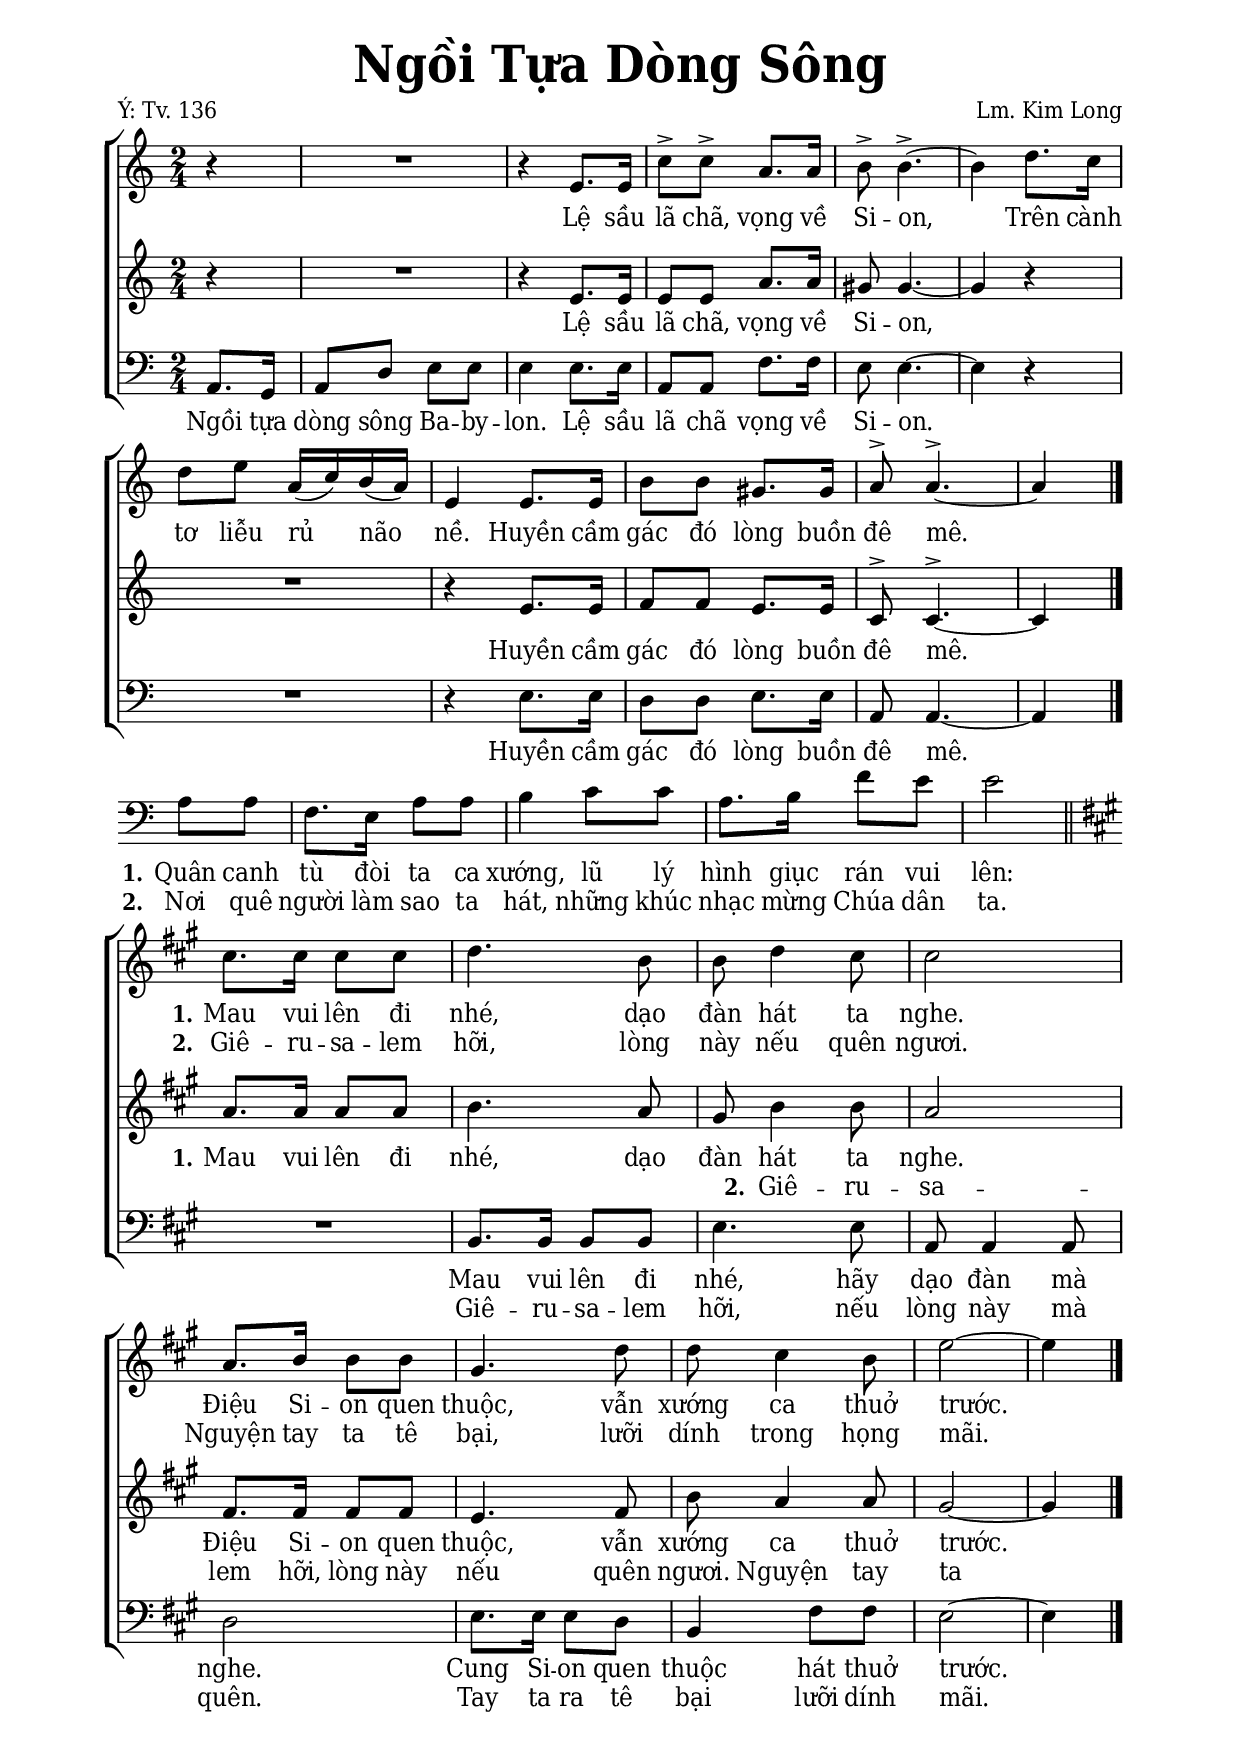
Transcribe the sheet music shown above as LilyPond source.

% Cài đặt chung\
\version "2.22.1"
\include "english.ly"

\header {
  title = \markup { \fontsize #3 "Ngồi Tựa Dòng Sông" }
  poet = "Ý: Tv. 136"
  composer = "Lm. Kim Long"
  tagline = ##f
}

% Nhạc phiên khúc
nhacPhienKhucSopMot = \relative c' {
  \set Staff.printKeyCancellation = ##f
  \partial 4 r4 |
  R2
  r4 e8. e16 |
  c'8 ^> c ^> a8. a16 |
  b8 ^> b4. ^> ~ |
  b4 d8. c16 |
  d8 e a,16 (c) b (a) |
  e4 e8. e16 |
  b'8 b gs8. gs16 |
  a8 ^> a4. ^> ~ |
  a4 \bar "|." \break
  r |
  R2*4
  
  \key a \major
  cs8. cs16 cs8 cs |
  d4. b8 |
  b d4 cs8 |
  cs2 |
  a8. b16 b8 b |
  gs4. d'8 |
  d cs4 b8 |
  e2 ~ |
  e4 \bar "|."
}

nhacPhienKhucAltoMot = \relative c' {
  \set Staff.printKeyCancellation = ##f
  r4
  R2
  r4 e8. e16 |
  e8 e a8. a16 |
  gs8 gs4. ~ |
  gs4 r4 |
  R2
  r4 e8. e16 |
  f8 f e8. e16 |
  c8 ^> c4. ^> ~ |
  c4 r |
  R2*4
  
  \key a \major
  a'8. a16 a8 a |
  b4. a8 |
  gs b4 b8 |
  a2 |
  fs8. fs16 fs8 fs |
  e4. fs8 |
  b a4 a8 |
  gs2 ~ |
  gs4
}

nhacPhienKhucBasMot = \relative c {
  \set Staff.printKeyCancellation = ##f
  a8. g16 |
  a8 d e e |
  e4 e8. e16 |
  a,8 a f'8. f16 |
  e8 e4. ~ |
  e4 r |
  R2
  r4 e8. e16 |
  d8 d e8. e16 |
  a,8 a4. ~ |
  a4 a'8 a |
  f8. e16 a8 a |
  b4 c8 c |
  a8. b16 f'8 e |
  e2 \bar "||"
  
  \key a \major
  R2
  b,8. b16 b8 b |
  e4. e8 |
  a, a4 a8 |
  d2 |
  e8. e16 e8 d |
  b4 fs'8 fs |
  e2 ~ |
  e4
}

% Lời
loiPhienKhucSopMot = \lyrics {
  Lệ sầu lã chã, vọng về Si -- on,
  Trên cành tơ liễu rủ não nề.
  Huyền cầm gác đó lòng buồn đê mê.
  
  \set stanza = "1."
  Mau vui lên đi nhé, dạo đàn hát ta nghe.
  Điệu Si -- on quen thuộc, vẫn xướng ca thuở trước.
}

loiPhienKhucSopHai = \lyrics {
  \repeat unfold 23 { _ }
  \set stanza = "2."
  Giê -- ru -- sa -- lem hỡi,
  lòng này nếu quên ngươi.
  Nguyện tay ta tê bại,
  lưỡi dính trong họng mãi.
}
loiPhienKhucAltoMot = \lyrics {
  Lệ sầu lã chã, vọng về Si -- on,
  Huyền cầm gác đó lòng buồn đê mê.
  
  \set stanza = "1."
  Mau vui lên đi nhé, dạo đàn hát ta nghe.
  Điệu Si -- on quen thuộc, vẫn xướng ca thuở trước.
}

loiPhienKhucAltoHai = \lyrics {
  \repeat unfold 23 { _ }
  \set stanza = "2."
  Giê -- ru -- sa -- lem hỡi,
  lòng này nếu quên ngươi.
  Nguyện tay ta tê bại,
  lưỡi dính trong họng mãi.
}

loiPhienKhucBasMot = \lyrics {
  Ngồi tựa dòng sông Ba -- by -- lon.
  Lệ sầu lã chã vọng về Si -- on.
  Huyền cầm gác đó lòng buồn đê mê.
  \set stanza = "1."
  Quân canh tù đòi ta ca xướng,
  lũ lý hình giục rán vui lên:
  Mau vui lên đi nhé,
  hãy dạo đàn mà nghe.
  Cung Si -- on quen thuộc hát thuở trước.
}

loiPhienKhucBasHai = \lyrics {
  \repeat unfold 23 { _ }
  \set stanza = "2."
  Nơi quê người làm sao ta hát,
  những khúc nhạc mừng Chúa dân ta.
  Giê -- ru -- sa -- lem hỡi,
  nếu lòng này mà quên.
  Tay ta ra tê bại lưỡi dính mãi.
}

% Dàn trang
\paper {
  #(set-paper-size "a4")
  top-margin = 5\mm
  bottom-margin = 5\mm
  left-margin = 20\mm
  right-margin = 20\mm
  indent = #0
  #(define fonts
	 (make-pango-font-tree "Deja Vu Serif Condensed"
	 		       "Deja Vu Serif Condensed"
			       "Deja Vu Serif Condensed"
			       (/ 20 20)))
  print-page-number = ##f
  page-count = 1
  %systems-per-page = 4
}

TongNhip = {
  \key c \major \time 2/4
  \set Timing.beamExceptions = #'()
  \set Timing.baseMoment = #(ly:make-moment 1/4)
}

% Đổi kích thước nốt cho bè phụ
notBePhu =
#(define-music-function (font-size music) (number? ly:music?)
   (for-some-music
     (lambda (m)
       (if (music-is-of-type? m 'rhythmic-event)
           (begin
             (set! (ly:music-property m 'tweaks)
                   (cons `(font-size . ,font-size)
                         (ly:music-property m 'tweaks)))
             #t)
           #f))
     music)
   music)

\score {
  \new ChoirStaff <<
    %{
    \new Staff \with {
        printPartCombineTexts = ##f
      }
      <<
        \new Voice \TongNhip \partCombine 
          \nhacPhienKhucSopMot
          \notBePhu -2 { \nhacPhienKhucAltoMot }
        \new NullVoice = beSop \nhacPhienKhucSopMot
      \new Lyrics \lyricsto beSop \loiPhienKhucSopMot
      \new Lyrics \lyricsto beSop \loiPhienKhucSopHai
    >>
    %}
    \new Staff <<
      \new Voice = "beSop" {
        \clef treble \TongNhip \nhacPhienKhucSopMot
      }
      \new Lyrics \lyricsto beSop \loiPhienKhucSopMot
      \new Lyrics \lyricsto beSop \loiPhienKhucSopHai
    >>
    \new Staff <<
      \new Voice = "beAlto" {
        \clef treble \TongNhip \nhacPhienKhucAltoMot
      }
      \new Lyrics \lyricsto beAlto \loiPhienKhucAltoMot
      \new Lyrics \lyricsto beAlto \loiPhienKhucAltoHai
    >>
    \new Staff <<
      \new Voice = "beBas" {
        \clef bass \TongNhip \nhacPhienKhucBasMot
      }
      \new Lyrics \lyricsto beBas \loiPhienKhucBasMot
      \new Lyrics \lyricsto beBas \loiPhienKhucBasHai
    >>
  >>
  \layout {
    \override Lyrics.LyricSpace.minimum-distance = #0.6
    \override Score.BarNumber.break-visibility = ##(#f #f #f)
    
    \context {
      \Staff \RemoveEmptyStaves
      \override VerticalAxisGroup.remove-first = ##t
    }
    
  } 
}
